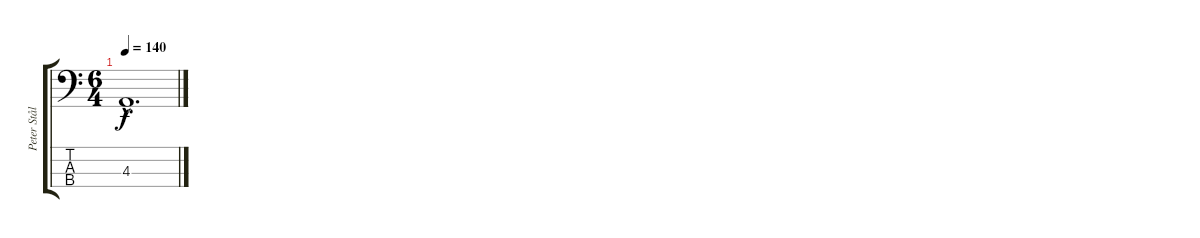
\track ("Peter Stålfors - Bass" "Peter Stål") {instrument electricbasspick}
\staff {score tabs}
\tuning (Eb2 Bb1 F1 C1) {hide}
\ts (6 4)
\tempo 140
\clef f4
\ks c
4.3{hac}.1{d dy f}
